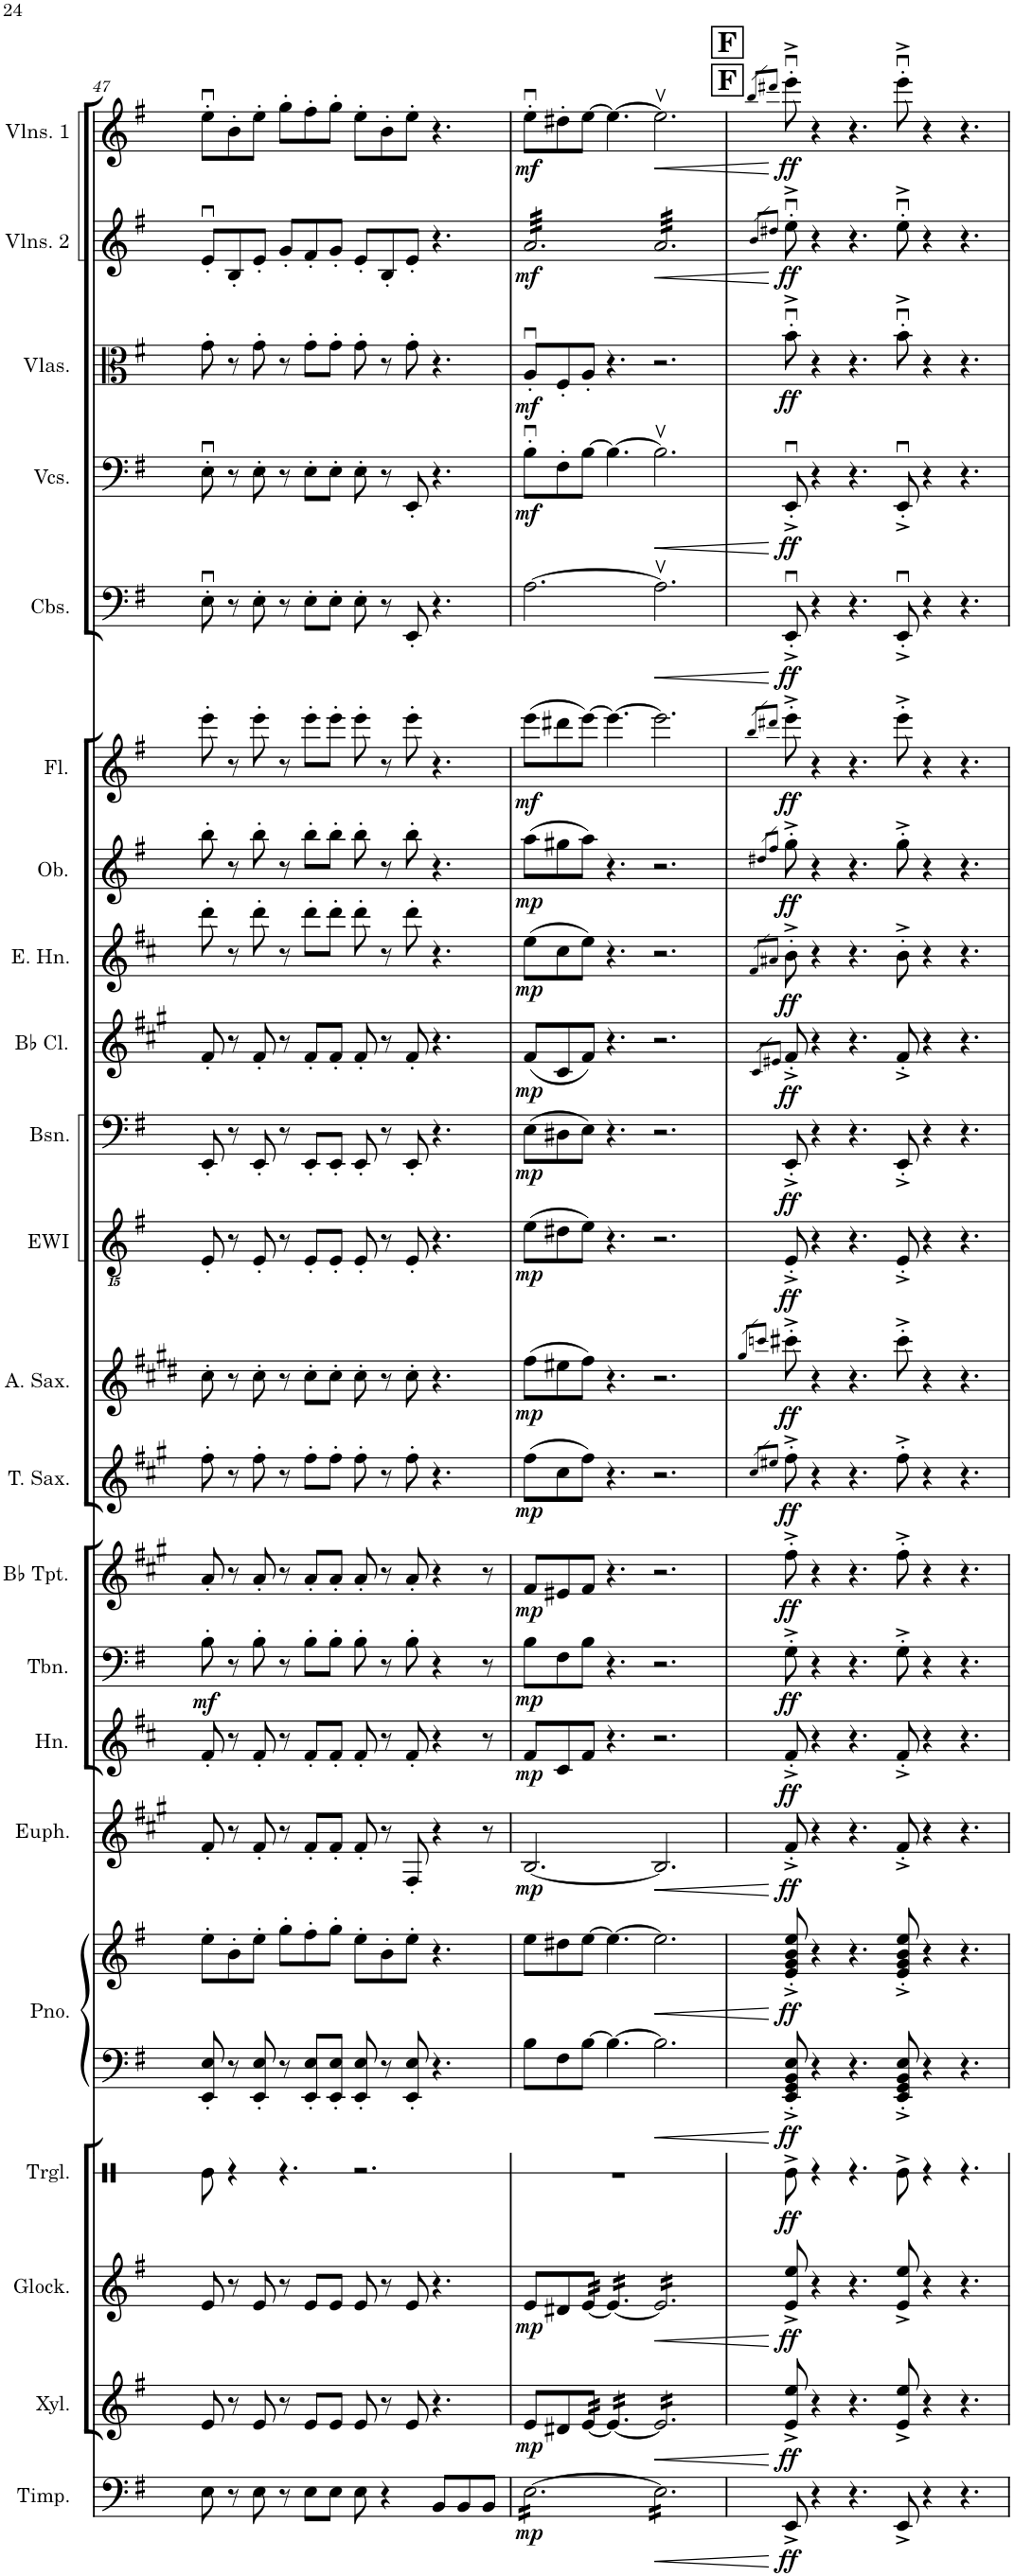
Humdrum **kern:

**kern	**dynam	**kern	**dynam	**kern	**dynam	**kern	**dynam	**kern	**kern	**dynam	**kern	**dynam	**kern	**dynam	**kern	**dynam	**kern	**dynam	**kern	**dynam	**kern	**dynam	**kern	**dynam	**kern	**dynam	**kern	**dynam	**kern	**dynam	**kern	**dynam	**kern	**dynam	**kern	**dynam	**kern	**dynam	**kern	**dynam	**kern	**dynam	**kern	**dynam
*part22	*part22	*part21	*part21	*part20	*part20	*part19	*part19	*part18	*part18	*part18	*part17	*part17	*part16	*part16	*part15	*part15	*part14	*part14	*part13	*part13	*part12	*part12	*part11	*part11	*part10	*part10	*part9	*part9	*part8	*part8	*part7	*part7	*part6	*part6	*part5	*part5	*part4	*part4	*part3	*part3	*part2	*part2	*part1	*part1
*staff23	*staff23	*staff22	*staff22	*staff21	*staff21	*staff20	*staff20	*staff19	*staff18	*staff18/19	*staff17	*staff17	*staff16	*staff16	*staff15	*staff15	*staff14	*staff14	*staff13	*staff13	*staff12	*staff12	*staff11	*staff11	*staff10	*staff10	*staff9	*staff9	*staff8	*staff8	*staff7	*staff7	*staff6	*staff6	*staff5	*staff5	*staff4	*staff4	*staff3	*staff3	*staff2	*staff2	*staff1	*staff1
*I"Timpani	*	*I"Xylophone	*	*I"Glockenspiel	*	*I"Triangle	*	*I"Piano	*	*	*I"Euphonium	*	*I"Horn	*	*I"Trombone	*	*I"Bb Trumpet	*	*I"Tenor Saxophone	*	*I"Alto Saxophone	*	*I"EWI	*	*I"Bassoon	*	*I"Bb Clarinet	*	*I"English Horn	*	*I"Oboe	*	*I"Flute	*	*I"Contrabasses	*	*I"Violoncellos	*	*I"Violas	*	*I"Violins 2	*	*I"Violins 1	*
*I'Timp.	*	*I'Xyl.	*	*I'Glock.	*	*I'Trgl.	*	*I'Pno.	*	*	*I'Euph.	*	*I'Hn.	*	*I'Tbn.	*	*I'Bb Tpt.	*	*I'T. Sax.	*	*I'A. Sax.	*	*I'EWI	*	*I'Bsn.	*	*I'Bb Cl.	*	*I'E. Hn.	*	*I'Ob.	*	*I'Fl.	*	*I'Cbs.	*	*I'Vcs.	*	*I'Vlas.	*	*I'Vlns. 2	*	*I'Vlns. 1	*
!!LO:PB:g=z
*clefF4	*	*clefG2	*	*clefG2	*	*clefX	*	*clefF4	*clefG2	*	*clefG2	*	*clefG2	*	*clefF4	*	*clefG2	*	*clefG2	*	*clefG2	*	*clefGvv2	*	*clefF4	*	*clefG2	*	*clefG2	*	*clefG2	*	*clefG2	*	*clefF4	*	*clefF4	*	*clefC3	*	*clefG2	*	*clefG2	*
*	*	*Trd-7c-12	*	*Trd-14c-24	*	*	*	*	*	*	*Trd8c14	*	*Trd4c7	*	*	*	*Trd1c2	*	*Trd8c14	*	*Trd5c9	*	*	*	*	*	*Trd1c2	*	*Trd4c7	*	*	*	*	*	*Trd7c12	*	*	*	*	*	*	*	*	*
*k[f#]	*	*k[f#]	*	*k[f#]	*	*k[]	*	*k[f#]	*k[f#]	*	*k[f#c#g#]	*	*k[f#c#]	*	*k[f#]	*	*k[f#c#g#]	*	*k[f#c#g#]	*	*k[f#c#g#d#]	*	*k[f#]	*	*k[f#]	*	*k[f#c#g#]	*	*k[f#c#]	*	*k[f#]	*	*k[f#]	*	*k[f#]	*	*k[f#]	*	*k[f#]	*	*k[f#]	*	*k[f#]	*
*M12/8	*	*M12/8	*	*M12/8	*	*M12/8	*	*M12/8	*M12/8	*	*M12/8	*	*M12/8	*	*M12/8	*	*M12/8	*	*M12/8	*	*M12/8	*	*M12/8	*	*M12/8	*	*M12/8	*	*M12/8	*	*M12/8	*	*M12/8	*	*M12/8	*	*M12/8	*	*M12/8	*	*M12/8	*	*M12/8	*
=47	=47	=47	=47	=47	=47	=47	=47	=47	=47	=47	=47	=47	=47	=47	=47	=47	=47	=47	=47	=47	=47	=47	=47	=47	=47	=47	=47	=47	=47	=47	=47	=47	=47	=47	=47	=47	=47	=47	=47	=47	=47	=47	=47	=47
!	!	!	!	!	!	!	!	!	!	!	!	!	!	!	!	!LO:DY:b	!	!	!	!	!	!	!	!	!	!	!	!	!	!	!	!	!	!	!	!	!	!	!	!	!	!	!	!
8E\	.	8e/	.	8e/	.	8Re\	.	8EE/' 8E/'	8ee'\L	.	8f#'/	.	8f#'/	.	8B'\	mf	8a'/	.	8ff#'\	.	8cc#'\	.	8EE'/	.	8EE'/	.	8f#'/	.	8ddd'\	.	8bb'\	.	8eee'\	.	8Eu'\	.	8Eu'\	.	8g'\	.	8eu'/L	.	8eeu'\L	.
8r	.	8r	.	8r	.	4r	.	8r	8b'\	.	8r	.	8r	.	8r	.	8r	.	8r	.	8r	.	8r	.	8r	.	8r	.	8r	.	8r	.	8r	.	8r	.	8r	.	8r	.	8B'/	.	8b'\	.
8E\	.	8e/	.	8e/	.	.	.	8EE/' 8E/'	8ee'\J	.	8f#'/	.	8f#'/	.	8B'\	.	8a'/	.	8ff#'\	.	8cc#'\	.	8EE'/	.	8EE'/	.	8f#'/	.	8ddd'\	.	8bb'\	.	8eee'\	.	8E'\	.	8E'\	.	8g'\	.	8e'/J	.	8ee'\J	.
8r	.	8r	.	8r	.	4.r	.	8r	8gg'\L	.	8r	.	8r	.	8r	.	8r	.	8r	.	8r	.	8r	.	8r	.	8r	.	8r	.	8r	.	8r	.	8r	.	8r	.	8r	.	8g'/L	.	8gg'\L	.
8E\L	.	8e/L	.	8e/L	.	.	.	8EE/' 8E/'L	8ff#'\	.	8f#'/L	.	8f#'/L	.	8B'\L	.	8a'/L	.	8ff#'\L	.	8cc#'\L	.	8EE'/L	.	8EE'/L	.	8f#'/L	.	8ddd'\L	.	8bb'\L	.	8eee'\L	.	8E'\L	.	8E'\L	.	8g'\L	.	8f#'/	.	8ff#'\	.
8E\J	.	8e/J	.	8e/J	.	.	.	8EE/' 8E/'J	8gg'\J	.	8f#'/J	.	8f#'/J	.	8B'\J	.	8a'/J	.	8ff#'\J	.	8cc#'\J	.	8EE'/J	.	8EE'/J	.	8f#'/J	.	8ddd'\J	.	8bb'\J	.	8eee'\J	.	8E'\J	.	8E'\J	.	8g'\J	.	8g'/J	.	8gg'\J	.
8E\	.	8e/	.	8e/	.	2.r	.	8EE/' 8E/'	8ee'\L	.	8f#'/	.	8f#'/	.	8B'\	.	8a'/	.	8ff#'\	.	8cc#'\	.	8EE'/	.	8EE'/	.	8f#'/	.	8ddd'\	.	8bb'\	.	8eee'\	.	8E'\	.	8E'\	.	8g'\	.	8e'/L	.	8ee'\L	.
4r	.	8r	.	8r	.	.	.	8r	8b'\	.	8r	.	8r	.	8r	.	8r	.	8r	.	8r	.	8r	.	8r	.	8r	.	8r	.	8r	.	8r	.	8r	.	8r	.	8r	.	8B'/	.	8b'\	.
.	.	8e/	.	8e/	.	.	.	8EE/' 8E/'	8ee'\J	.	8F#'/	.	8f#'/	.	8B'\	.	8a'/	.	8ff#'\	.	8cc#'\	.	8EE'/	.	8EE'/	.	8f#'/	.	8ddd'\	.	8bb'\	.	8eee'\	.	8EE'/	.	8EE'/	.	8g'\	.	8e'/J	.	8ee'\J	.
8BB/L	.	4.r	.	4.r	.	.	.	4.r	4.r	.	4r	.	4r	.	4r	.	4r	.	4.r	.	4.r	.	4.r	.	4.r	.	4.r	.	4.r	.	4.r	.	4.r	.	4.r	.	4.r	.	4.r	.	4.r	.	4.r	.
8BB/	.	.	.	.	.	.	.	.	.	.	.	.	.	.	.	.	.	.	.	.	.	.	.	.	.	.	.	.	.	.	.	.	.	.	.	.	.	.	.	.	.	.	.	.
8BB/J	.	.	.	.	.	.	.	.	.	.	8r	.	8r	.	8r	.	8r	.	.	.	.	.	.	.	.	.	.	.	.	.	.	.	.	.	.	.	.	.	.	.	.	.	.	.
=48	=48	=48	=48	=48	=48	=48	=48	=48	=48	=48	=48	=48	=48	=48	=48	=48	=48	=48	=48	=48	=48	=48	=48	=48	=48	=48	=48	=48	=48	=48	=48	=48	=48	=48	=48	=48	=48	=48	=48	=48	=48	=48	=48	=48
!	!LO:DY:b	!	!LO:DY:b	!	!LO:DY:b	!	!	!	!	!	!	!LO:DY:b	!	!LO:DY:b	!	!LO:DY:b	!	!LO:DY:b	!	!LO:DY:b	!	!LO:DY:b	!	!LO:DY:b	!	!LO:DY:b	!	!LO:DY:b	!	!LO:DY:b	!	!LO:DY:b	!	!LO:DY:b	!	!	!	!LO:DY:b	!	!LO:DY:b	!	!LO:DY:b	!	!LO:DY:b
*tremolo	*	*	*	*	*	*	*	*	*	*	*	*	*	*	*	*	*	*	*	*	*	*	*	*	*	*	*	*	*	*	*	*	*	*	*	*	*	*	*	*	*	*	*	*
*	*	*	*	*	*	*	*	*	*	*	*	*	*	*	*	*	*	*	*	*	*	*	*	*	*	*	*	*	*	*	*	*	*	*	*	*	*	*	*	*	*tremolo	*	*	*
[16E\LL	mp	8e/L	mp	8e/L	mp	1.r	.	8B\L	8ee\L	.	[2.B/	mp	8f#/L	mp	8B\L	mp	8f#/L	mp	(8ff#\L	mp	(8ff#\L	mp	(8E\L	mp	(8E\L	mp	(8f#/L	mp	(8ee\L	mp	(8aa\L	mp	(8eee\L	mf	[2.A\	.	8Bu'\L	mf	8Au'/L	mf	32a/LLL	mf	8eeu'\L	mf
.	.	.	.	.	.	.	.	.	.	.	.	.	.	.	.	.	.	.	.	.	.	.	.	.	.	.	.	.	.	.	.	.	.	.	.	.	.	.	.	.	32a/	.	.	.
16E\	.	.	.	.	.	.	.	.	.	.	.	.	.	.	.	.	.	.	.	.	.	.	.	.	.	.	.	.	.	.	.	.	.	.	.	.	.	.	.	.	32a/	.	.	.
.	.	.	.	.	.	.	.	.	.	.	.	.	.	.	.	.	.	.	.	.	.	.	.	.	.	.	.	.	.	.	.	.	.	.	.	.	.	.	.	.	32a/	.	.	.
16E\	.	8d#X/	.	8d#X/	.	.	.	8F#\	8dd#X\	.	.	.	8c#/	.	8F#\	.	8e#X/	.	8cc#\	.	8ee#X\	.	8D#X\	.	8D#X\	.	8c#/	.	8cc#\	.	8gg#X\	.	8ddd#X\	.	.	.	8F#'\	.	8F#'/	.	32a/	.	8dd#X'\	.
.	.	.	.	.	.	.	.	.	.	.	.	.	.	.	.	.	.	.	.	.	.	.	.	.	.	.	.	.	.	.	.	.	.	.	.	.	.	.	.	.	32a/	.	.	.
16E\	.	.	.	.	.	.	.	.	.	.	.	.	.	.	.	.	.	.	.	.	.	.	.	.	.	.	.	.	.	.	.	.	.	.	.	.	.	.	.	.	32a/	.	.	.
.	.	.	.	.	.	.	.	.	.	.	.	.	.	.	.	.	.	.	.	.	.	.	.	.	.	.	.	.	.	.	.	.	.	.	.	.	.	.	.	.	32a/	.	.	.
*	*	*tremolo	*	*	*	*	*	*	*	*	*	*	*	*	*	*	*	*	*	*	*	*	*	*	*	*	*	*	*	*	*	*	*	*	*	*	*	*	*	*	*	*	*	*
*	*	*	*	*tremolo	*	*	*	*	*	*	*	*	*	*	*	*	*	*	*	*	*	*	*	*	*	*	*	*	*	*	*	*	*	*	*	*	*	*	*	*	*	*	*	*
16E\	.	[32e/	.	[32e/	.	.	.	[8B\J	[8ee\J	.	.	.	8f#/J	.	8B\J	.	8f#/J	.	8ff#\J)	.	8ff#\J)	.	8E\J)	.	8E\J)	.	8f#/J)	.	8ee\J)	.	8aa\J)	.	[8eee\J)	.	.	.	[8B\J	.	8A'/J	.	32a/	.	[8ee\J	.
.	.	32e/	.	32e/	.	.	.	.	.	.	.	.	.	.	.	.	.	.	.	.	.	.	.	.	.	.	.	.	.	.	.	.	.	.	.	.	.	.	.	.	32a/	.	.	.
16E\	.	32e/	.	32e/	.	.	.	.	.	.	.	.	.	.	.	.	.	.	.	.	.	.	.	.	.	.	.	.	.	.	.	.	.	.	.	.	.	.	.	.	32a/	.	.	.
.	.	32e/JJJ	.	32e/JJJ	.	.	.	.	.	.	.	.	.	.	.	.	.	.	.	.	.	.	.	.	.	.	.	.	.	.	.	.	.	.	.	.	.	.	.	.	32a/	.	.	.
16E\	.	16e/LL	.	16e/LL	.	.	.	4.B\_	4.ee\_	.	.	.	4.r	.	4.r	.	4.r	.	4.r	.	4.r	.	4.r	.	4.r	.	4.r	.	4.r	.	4.r	.	4.eee\_	.	.	.	4.B\_	.	4.r	.	32a/	.	4.ee\_	.
.	.	.	.	.	.	.	.	.	.	.	.	.	.	.	.	.	.	.	.	.	.	.	.	.	.	.	.	.	.	.	.	.	.	.	.	.	.	.	.	.	32a/	.	.	.
16E\	.	16e/	.	16e/	.	.	.	.	.	.	.	.	.	.	.	.	.	.	.	.	.	.	.	.	.	.	.	.	.	.	.	.	.	.	.	.	.	.	.	.	32a/	.	.	.
.	.	.	.	.	.	.	.	.	.	.	.	.	.	.	.	.	.	.	.	.	.	.	.	.	.	.	.	.	.	.	.	.	.	.	.	.	.	.	.	.	32a/	.	.	.
16E\	.	16e/	.	16e/	.	.	.	.	.	.	.	.	.	.	.	.	.	.	.	.	.	.	.	.	.	.	.	.	.	.	.	.	.	.	.	.	.	.	.	.	32a/	.	.	.
.	.	.	.	.	.	.	.	.	.	.	.	.	.	.	.	.	.	.	.	.	.	.	.	.	.	.	.	.	.	.	.	.	.	.	.	.	.	.	.	.	32a/	.	.	.
16E\	.	16e/	.	16e/	.	.	.	.	.	.	.	.	.	.	.	.	.	.	.	.	.	.	.	.	.	.	.	.	.	.	.	.	.	.	.	.	.	.	.	.	32a/	.	.	.
.	.	.	.	.	.	.	.	.	.	.	.	.	.	.	.	.	.	.	.	.	.	.	.	.	.	.	.	.	.	.	.	.	.	.	.	.	.	.	.	.	32a/	.	.	.
16E\	.	16e/	.	16e/	.	.	.	.	.	.	.	.	.	.	.	.	.	.	.	.	.	.	.	.	.	.	.	.	.	.	.	.	.	.	.	.	.	.	.	.	32a/	.	.	.
.	.	.	.	.	.	.	.	.	.	.	.	.	.	.	.	.	.	.	.	.	.	.	.	.	.	.	.	.	.	.	.	.	.	.	.	.	.	.	.	.	32a/	.	.	.
16E\JJ	.	16e/JJ	.	16e/JJ	.	.	.	.	.	.	.	.	.	.	.	.	.	.	.	.	.	.	.	.	.	.	.	.	.	.	.	.	.	.	.	.	.	.	.	.	32a/	.	.	.
.	.	.	.	.	.	.	.	.	.	.	.	.	.	.	.	.	.	.	.	.	.	.	.	.	.	.	.	.	.	.	.	.	.	.	.	.	.	.	.	.	32a/JJJ	.	.	.
!	!LO:HP:b	!	!LO:HP:b	!	!LO:HP:b	!	!	!	!	!LO:HP:b	!	!LO:HP:b	!	!	!	!	!	!	!	!	!	!	!	!	!	!	!	!	!	!	!	!	!	!	!	!LO:HP:b	!	!LO:HP:b	!	!	!	!LO:HP:b	!	!LO:HP:b
16E\]LL	<	16e/]LL	<	16e/]LL	<	.	.	2.B\]	2.ee\]	<	2.B/]	<	2.r	.	2.r	.	2.r	.	2.r	.	2.r	.	2.r	.	2.r	.	2.r	.	2.r	.	2.r	.	2.eee\]	.	2.Av\]	<	2.Bv\]	<	2.r	.	32a/LLL	<	2.eev\]	<
.	.	.	.	.	.	.	.	.	.	.	.	.	.	.	.	.	.	.	.	.	.	.	.	.	.	.	.	.	.	.	.	.	.	.	.	.	.	.	.	.	32a/	.	.	.
16E\	.	16e/	.	16e/	.	.	.	.	.	.	.	.	.	.	.	.	.	.	.	.	.	.	.	.	.	.	.	.	.	.	.	.	.	.	.	.	.	.	.	.	32a/	.	.	.
.	.	.	.	.	.	.	.	.	.	.	.	.	.	.	.	.	.	.	.	.	.	.	.	.	.	.	.	.	.	.	.	.	.	.	.	.	.	.	.	.	32a/	.	.	.
16E\	.	16e/	.	16e/	.	.	.	.	.	.	.	.	.	.	.	.	.	.	.	.	.	.	.	.	.	.	.	.	.	.	.	.	.	.	.	.	.	.	.	.	32a/	.	.	.
.	.	.	.	.	.	.	.	.	.	.	.	.	.	.	.	.	.	.	.	.	.	.	.	.	.	.	.	.	.	.	.	.	.	.	.	.	.	.	.	.	32a/	.	.	.
16E\	.	16e/	.	16e/	.	.	.	.	.	.	.	.	.	.	.	.	.	.	.	.	.	.	.	.	.	.	.	.	.	.	.	.	.	.	.	.	.	.	.	.	32a/	.	.	.
.	.	.	.	.	.	.	.	.	.	.	.	.	.	.	.	.	.	.	.	.	.	.	.	.	.	.	.	.	.	.	.	.	.	.	.	.	.	.	.	.	32a/	.	.	.
16E\	.	16e/	.	16e/	.	.	.	.	.	.	.	.	.	.	.	.	.	.	.	.	.	.	.	.	.	.	.	.	.	.	.	.	.	.	.	.	.	.	.	.	32a/	.	.	.
.	.	.	.	.	.	.	.	.	.	.	.	.	.	.	.	.	.	.	.	.	.	.	.	.	.	.	.	.	.	.	.	.	.	.	.	.	.	.	.	.	32a/	.	.	.
16E\	.	16e/	.	16e/	.	.	.	.	.	.	.	.	.	.	.	.	.	.	.	.	.	.	.	.	.	.	.	.	.	.	.	.	.	.	.	.	.	.	.	.	32a/	.	.	.
.	.	.	.	.	.	.	.	.	.	.	.	.	.	.	.	.	.	.	.	.	.	.	.	.	.	.	.	.	.	.	.	.	.	.	.	.	.	.	.	.	32a/	.	.	.
16E\	.	16e/	.	16e/	.	.	.	.	.	.	.	.	.	.	.	.	.	.	.	.	.	.	.	.	.	.	.	.	.	.	.	.	.	.	.	.	.	.	.	.	32a/	.	.	.
.	.	.	.	.	.	.	.	.	.	.	.	.	.	.	.	.	.	.	.	.	.	.	.	.	.	.	.	.	.	.	.	.	.	.	.	.	.	.	.	.	32a/	.	.	.
16E\	.	16e/	.	16e/	.	.	.	.	.	.	.	.	.	.	.	.	.	.	.	.	.	.	.	.	.	.	.	.	.	.	.	.	.	.	.	.	.	.	.	.	32a/	.	.	.
.	.	.	.	.	.	.	.	.	.	.	.	.	.	.	.	.	.	.	.	.	.	.	.	.	.	.	.	.	.	.	.	.	.	.	.	.	.	.	.	.	32a/	.	.	.
16E\	.	16e/	.	16e/	.	.	.	.	.	.	.	.	.	.	.	.	.	.	.	.	.	.	.	.	.	.	.	.	.	.	.	.	.	.	.	.	.	.	.	.	32a/	.	.	.
.	.	.	.	.	.	.	.	.	.	.	.	.	.	.	.	.	.	.	.	.	.	.	.	.	.	.	.	.	.	.	.	.	.	.	.	.	.	.	.	.	32a/	.	.	.
16E\	.	16e/	.	16e/	.	.	.	.	.	.	.	.	.	.	.	.	.	.	.	.	.	.	.	.	.	.	.	.	.	.	.	.	.	.	.	.	.	.	.	.	32a/	.	.	.
.	.	.	.	.	.	.	.	.	.	.	.	.	.	.	.	.	.	.	.	.	.	.	.	.	.	.	.	.	.	.	.	.	.	.	.	.	.	.	.	.	32a/	.	.	.
16E\	.	16e/	.	16e/	.	.	.	.	.	.	.	.	.	.	.	.	.	.	.	.	.	.	.	.	.	.	.	.	.	.	.	.	.	.	.	.	.	.	.	.	32a/	.	.	.
.	.	.	.	.	.	.	.	.	.	.	.	.	.	.	.	.	.	.	.	.	.	.	.	.	.	.	.	.	.	.	.	.	.	.	.	.	.	.	.	.	32a/	.	.	.
16E\JJ	.	16e/JJ	.	16e/JJ	.	.	.	.	.	.	.	.	.	.	.	.	.	.	.	.	.	.	.	.	.	.	.	.	.	.	.	.	.	.	.	.	.	.	.	.	32a/	.	.	.
*	*	*	*	*Xtremolo	*	*	*	*	*	*	*	*	*	*	*	*	*	*	*	*	*	*	*	*	*	*	*	*	*	*	*	*	*	*	*	*	*	*	*	*	*	*	*	*
*	*	*Xtremolo	*	*	*	*	*	*	*	*	*	*	*	*	*	*	*	*	*	*	*	*	*	*	*	*	*	*	*	*	*	*	*	*	*	*	*	*	*	*	*	*	*	*
*Xtremolo	*	*	*	*	*	*	*	*	*	*	*	*	*	*	*	*	*	*	*	*	*	*	*	*	*	*	*	*	*	*	*	*	*	*	*	*	*	*	*	*	*	*	*	*
.	.	.	.	.	.	.	.	.	.	.	.	.	.	.	.	.	.	.	.	.	.	.	.	.	.	.	.	.	.	.	.	.	.	.	.	.	.	.	.	.	32a/JJJ	.	.	.
*	*	*	*	*	*	*	*	*	*	*	*	*	*	*	*	*	*	*	*	*	*	*	*	*	*	*	*	*	*	*	*	*	*	*	*	*	*	*	*	*	*Xtremolo	*	*	*
.	[	.	[	.	[	.	.	.	.	[	.	[	.	.	.	.	.	.	.	.	.	.	.	.	.	.	.	.	.	.	.	.	.	.	.	[	.	[	.	.	.	[	.	[
!!LO:REH:place=s1:a:B:cj:fs=14:t=F
!!LO:REH:place=s1:a:B:cj:fs=14:t=F
=49	=49	=49	=49	=49	=49	=49	=49	=49	=49	=49	=49	=49	=49	=49	=49	=49	=49	=49	=49	=49	=49	=49	=49	=49	=49	=49	=49	=49	=49	=49	=49	=49	=49	=49	=49	=49	=49	=49	=49	=49	=49	=49	=49	=49
.	.	.	.	.	.	.	.	.	.	.	.	.	.	.	.	.	.	.	8qcc#/L	.	8qgg#/L	.	.	.	.	.	8qc#/L	.	8qf#/L	.	8qdd#X/L	.	8qbb/L	.	.	.	.	.	.	.	8qb/L	.	8qbb/L	.
.	.	.	.	.	.	.	.	.	.	.	.	.	.	.	.	.	.	.	8qee#X/J	.	8qcccn/J	.	.	.	.	.	8qe#X/J	.	8qa#X/J	.	8qff#/J	.	8qddd#X/J	.	.	.	.	.	.	.	8qdd#X/J	.	8qddd#X/J	.
!	!LO:DY:b	!	!LO:DY:b	!	!LO:DY:b	!	!LO:DY:b	!	!	!LO:DY:b=2	!	!	!	!	!	!	!	!	!	!	!	!	!	!	!	!	!	!	!	!	!	!	!	!	!	!	!	!	!	!	!	!	!	!
!	!	!	!	!	!	!	!	!	!	!LO:DY:n=1:b	!	!LO:DY:b	!	!LO:DY:b	!	!LO:DY:b	!	!LO:DY:b	!	!LO:DY:b	!	!LO:DY:b	!	!LO:DY:b	!	!LO:DY:b	!	!LO:DY:b	!	!LO:DY:b	!	!LO:DY:b	!	!LO:DY:b	!	!LO:DY:b	!	!LO:DY:b	!	!LO:DY:b	!	!LO:DY:b	!	!LO:DY:b
8EE^/	ff	8e/^ 8ee/^	ff	8e/^ 8ee/^	ff	8Re^\	ff	8EE/'^ 8GG/'^ 8BB/'^ 8E/'^	8e/'^ 8g/'^ 8b/'^ 8ee/'^	ff ff	8f#'^/	ff	8f#'^/	ff	8G'^\	ff	8ff#'^\	ff	8ff#'^\	ff	8ccc#X'^\	ff	8EE'^/	ff	8EE'^/	ff	8f#'^/	ff	8b'^\	ff	8gg'^\	ff	8eee'^\	ff	8EEu'^/	ff	8EEu'^/	ff	8bu'^\	ff	8eeu'^\	ff	8eeeu'^\	ff
4r	.	4r	.	4r	.	4r	.	4r	4r	.	4r	.	4r	.	4r	.	4r	.	4r	.	4r	.	4r	.	4r	.	4r	.	4r	.	4r	.	4r	.	4r	.	4r	.	4r	.	4r	.	4r	.
4.r	.	4.r	.	4.r	.	4.r	.	4.r	4.r	.	4.r	.	4.r	.	4.r	.	4.r	.	4.r	.	4.r	.	4.r	.	4.r	.	4.r	.	4.r	.	4.r	.	4.r	.	4.r	.	4.r	.	4.r	.	4.r	.	4.r	.
8EE^/	.	8e/^ 8ee/^	.	8e/^ 8ee/^	.	8Re^\	.	8EE/'^ 8GG/'^ 8BB/'^ 8E/'^	8e/'^ 8g/'^ 8b/'^ 8ee/'^	.	8f#'^/	.	8f#'^/	.	8G'^\	.	8ff#'^\	.	8ff#'^\	.	8ccc#'^\	.	8EE'^/	.	8EE'^/	.	8f#'^/	.	8b'^\	.	8gg'^\	.	8eee'^\	.	8EEu'^/	.	8EEu'^/	.	8bu'^\	.	8eeu'^\	.	8eeeu'^\	.
4r	.	4r	.	4r	.	4r	.	4r	4r	.	4r	.	4r	.	4r	.	4r	.	4r	.	4r	.	4r	.	4r	.	4r	.	4r	.	4r	.	4r	.	4r	.	4r	.	4r	.	4r	.	4r	.
4.r	.	4.r	.	4.r	.	4.r	.	4.r	4.r	.	4.r	.	4.r	.	4.r	.	4.r	.	4.r	.	4.r	.	4.r	.	4.r	.	4.r	.	4.r	.	4.r	.	4.r	.	4.r	.	4.r	.	4.r	.	4.r	.	4.r	.
=	=	=	=	=	=	=	=	=	=	=	=	=	=	=	=	=	=	=	=	=	=	=	=	=	=	=	=	=	=	=	=	=	=	=	=	=	=	=	=	=	=	=	=	=
*-	*-	*-	*-	*-	*-	*-	*-	*-	*-	*-	*-	*-	*-	*-	*-	*-	*-	*-	*-	*-	*-	*-	*-	*-	*-	*-	*-	*-	*-	*-	*-	*-	*-	*-	*-	*-	*-	*-	*-	*-	*-	*-	*-	*-
